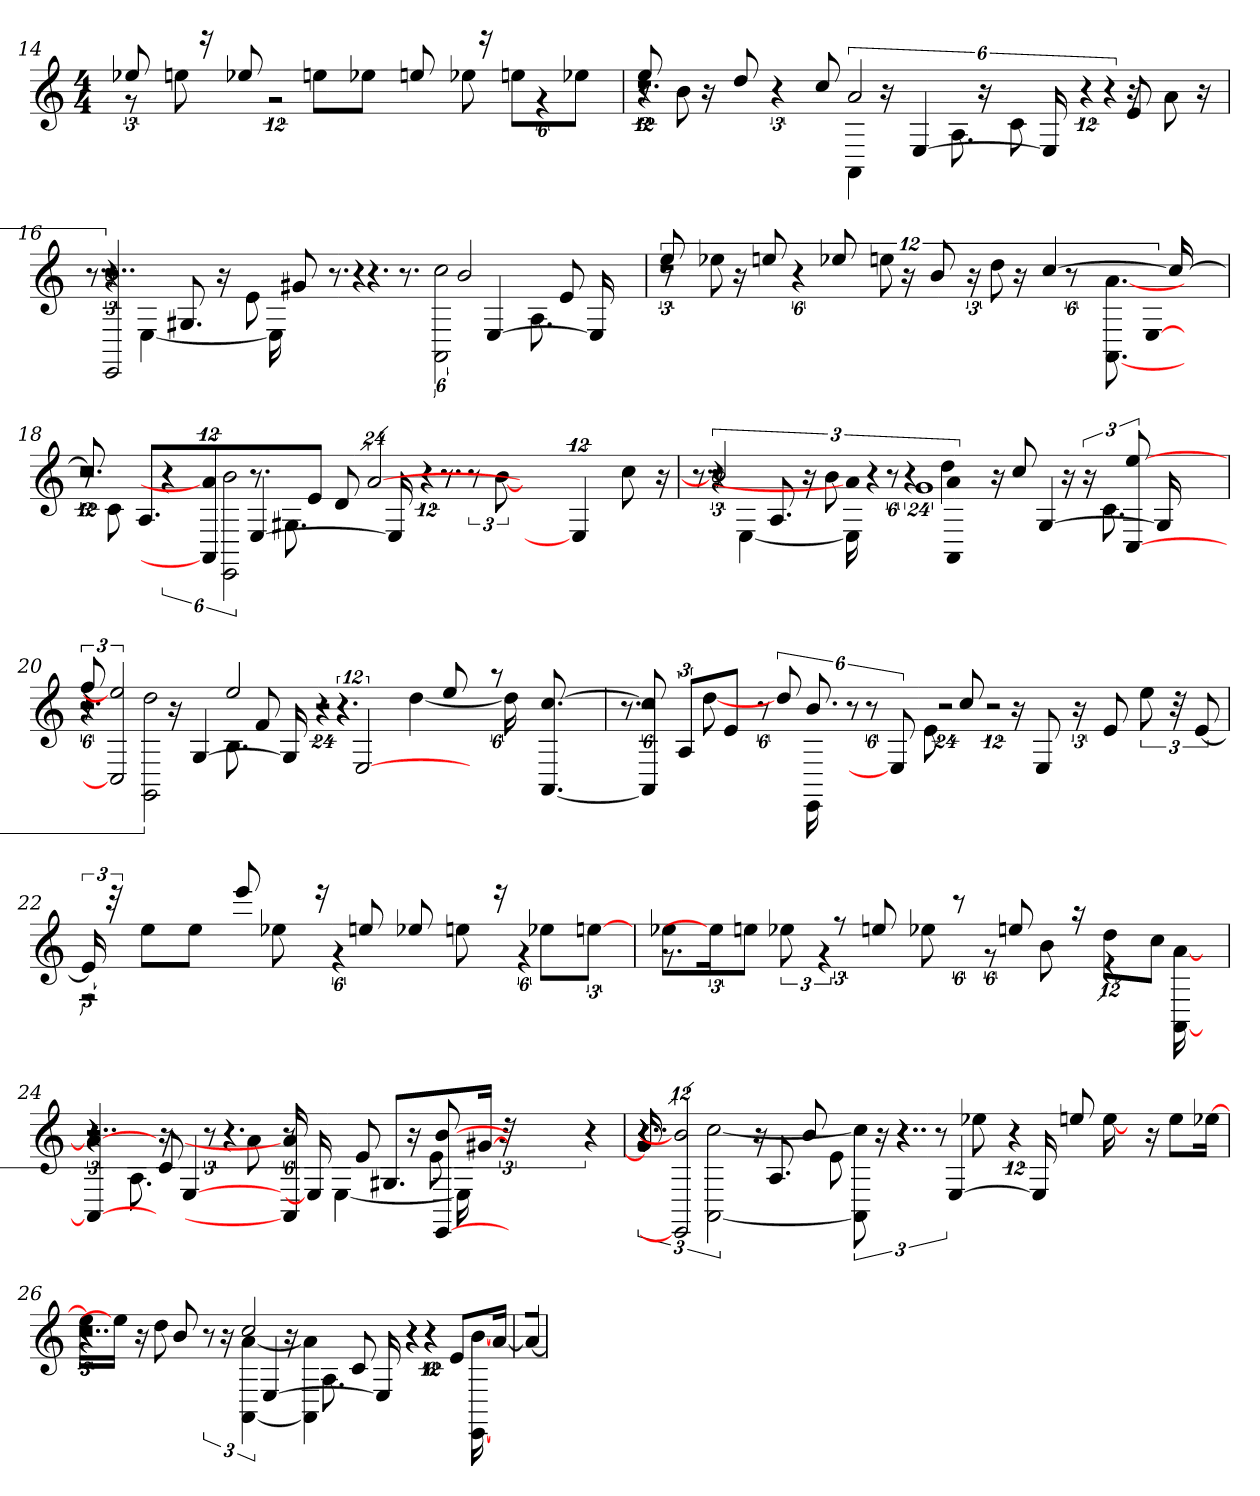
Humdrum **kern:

**kern
*part1
*staff1
*clefG2
*M4/4
=14
*^
8ee-X	12r
.	8ee
16r	.
8ee-X	.
.	24%11r
8ee\L	.
8ee-X\J	.
8ee	.
.	8ee-X
16r	.
8ee\L	.
.	24%5r
8ee-X\J	.
=15	=15
*^	*^
8ee	12r	4.r	12%7r
.	8b	.	.
16r	.	.	.
8dd	.	.	.
.	6r	.	.
8cc	.	.	.
.	4AA	12%5a	.
16r	.	.	.
[4E	.	.	.
.	.	.	8.A
.	16r	.	.
.	8c	.	.
16E]	.	.	.
.	.	.	48%11r
.	.	24%5r	.
8e	16r	.	.
.	8a	.	.
16r	.	.	.
=16	=16	=16	=16
*	*	*	*^
12%5EE 12%5b	12r	8.r	4r	2..r
.	[4E	.	.	.
.	.	8.G#X	.	.
.	.	.	16r	.
.	.	.	8e	.
.	16E]	.	.	.
.	.	8g#X	.	.
.	8.r	.	.	.
12r	.	.	.	.
.	.	.	4.r	.
2b	.	8.r	.	.
.	12%5AA 12%5cc	.	.	.
.	.	[4E	.	.
.	.	.	8.A	.
.	.	.	.	8e
.	.	16E]	.	.
*	*	*v	*v	*v
=17	=17	=17
8ee	12r	12%11r
.	8ee-X	.
16r	.	.
8ee	.	.
.	24%5r	.
8ee-X	.	.
.	8ee	.
16r	.	.
8b	.	.
.	24r	.
.	8dd	.
16r	.	.
[4cc	.	.
.	48%5r	.
.	[8.AA [8.a	.
.	.	[12E
16cc_	.	.
=18	=18	=18
*	*^	*^
*	*	*	*	*
8.cc]	12r	2r	12%7r	2r
.	8c	.	.	.
8.A/L	.	.	.	.
.	24%5r	.	.	.
48%11AA] 48%11a]	.	.	.	.
.	12%5EE 12%5b	.	.	.
.	.	[4E	.	8.r
.	.	.	8.G#X	.
8e/J	.	.	.	.
.	.	.	.	8d
[48%13a	.	.	.	.
.	.	16E]	.	.
.	.	.	48%11r	.
.	.	8.r	.	8.r
.	12r	.	.	.
.	[12b	.	.	.
48%11ryy	48%31ryy	48%31ryy	48%31ryy	48%31ryy
48%11E]	.	.	.	.
8cc	.	.	.	.
16r	.	.	.	.
*	*	*	*v	*v
=19	=19	=19	=19
3b]	12r	8.r	4r
.	[4E	.	.
.	.	8.A	.
.	.	.	16r
.	.	.	8b
48%11a]	16E]	.	.
.	.	4r	.
.	48%5r	.	.
.	.	.	48%23r
.	4dd	.	.
12%5AA 12%5a	.	.	.
.	.	16r	.
.	.	[4G	.
.	16r	.	.
.	8.c	.	.
.	.	.	12g
.	.	16G]	.
8cc	.	.	.
.	48%11ryy	48%11ryy	48%11ryy
24r	.	.	.
[12C [12ee	.	.	.
=20	=20	=20	=20
*	*	*	*^
12ff	8.r	4r	12%5r	2r
3C] 3ee]	.	.	.	.
.	12%5dd 12%5GG	.	.	.
.	.	16r	.	.
.	.	[4G	.	.
2ee	.	.	8.B	.
.	.	.	.	8f
.	.	16G]	.	.
.	12r	.	48%19r	.
.	.	24%7r	.	4.r
.	[4dd	.	.	.
8ee	.	[12E	.	.
.	16dd_	.	.	.
.	3ryy	3ryy	3ryy	3ryy
48%5r	.	.	.	.
[8.AA [8.cc	.	.	.	.
*	*	*v	*v	*v
=21	=21	=21
8AA] 8cc]	8.r	12%5r
12A/L	.	.
.	8dd	.
8e/J	.	.
.	48%5r	.
48%5dd]	.	.
.	16EE	8.b
48%5r	.	.
.	48%5r	.
48%5E]	.	.
.	8e	.
.	.	48%19r
8cc	.	.
.	24%7r	.
16r	.	.
8E	.	.
24r	.	.
48ryy	3ryy	3ryy
8e	.	.
12ee	.	.
48r	.	.
[12e	.	.
*	*v	*v
=22	=22
24e]	3r
48r	.
8ee\L	.
8ee\J	.
8eee	.
.	8ee-X
16r	.
.	24%5r
8ee	.
8ee-X	.
.	8ee
16r	.
.	24%5r
8ee-X\L	.
[12ee\J	.
.	48ryy
=23	=23
8ee-X\L	8.r
24ee\J]	.
8ee\J	.
.	12ee-X
.	6r
12r	.
8ee	.
.	8ee-X
48%5r	.
.	48%5r
8ee	.
.	8b
16r	.
8dd\L	48%7r
8cc\J	.
.	[16AA [16a
.	24ryy
=24	=24
*^	*^
4AA_ 4a_	6r	4r	2..r
.	8.A	.	.
16r	.	8c	.
[4E	.	.	.
.	12r	.	.
.	.	4.r	.
.	8a	.	.
16AA] 16a]	48%5r	.	.
16E]	.	.	.
.	[4E	.	.
8e	.	.	.
.	.	8.G#X/L	.
16r	.	.	.
[8EE [8b	.	.	8e
.	16E]	.	.
.	.	[16g#X/Jk	.
.	48r	.	.
24%7ryy	4ryy	4ryy	4ryy
.	16ryy	16ryy	16ryy
48r	.	.	.
=25	=25	=25	=25
16g#]	6r	4.r	4..r
24%7EE] 24%7b]	.	.	.
.	[3AA [3cc	.	.
16r	.	.	.
.	.	8.A	.
8b	.	.	.
.	.	.	8e
.	12AA] 12cc]	.	.
16r	.	.	.
.	.	4..r	4..r
.	12r	.	.
[4E	.	.	.
.	8ee-X	.	.
.	48%7r	.	.
16E]	.	.	.
8ee	.	.	.
.	[16ee	.	.
.	24%7ryy	24%7ryy	24%7ryy
16r	.	.	.
8ee\L	.	.	.
[16ee-X\J	.	.	.
=26	=26	=26	=26
*	*	*	*^
16ee]	6r	4..r	2r	3%2r
16ee-\J]	.	.	.	.
16r	.	.	.	.
.	8dd	.	.	.
8b	.	.	.	.
.	12r	.	.	.
16r	.	.	.	.
2cc	[6AA [6a	.	.	.
.	.	[4E	.	.
.	.	.	16r	.
.	4AA] 4a]	.	.	.
.	.	.	8.A	.
.	.	.	.	8c
.	.	16E]	.	.
.	.	4r	4r	.
.	48%7r	.	.	24%5r
8e/L	.	.	.	.
.	[16EE [16b	.	.	.
[16a/J	16ryy	16ryy	16ryy	16ryy
*v	*v	*v	*v	*v
=27
16a/J_
=
*-
